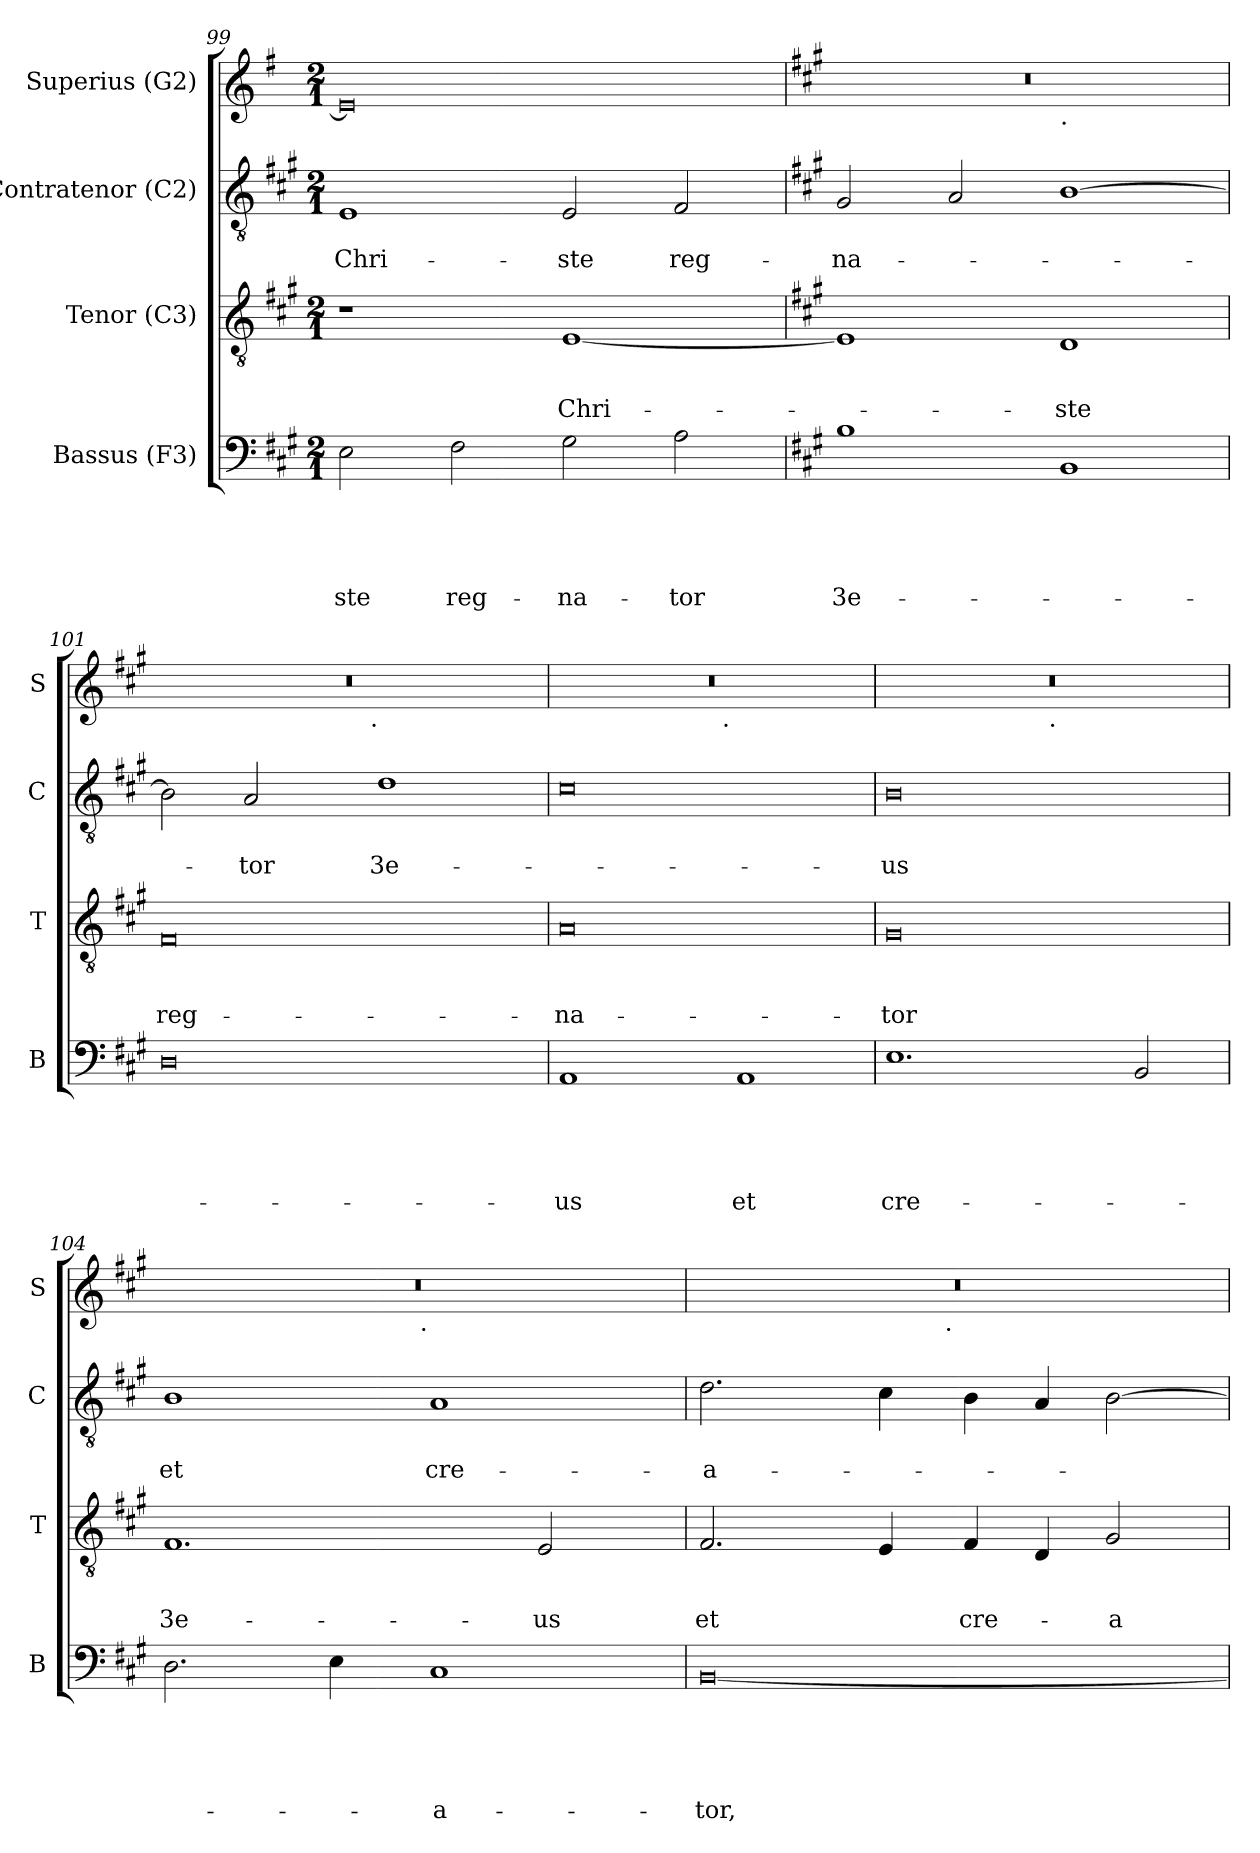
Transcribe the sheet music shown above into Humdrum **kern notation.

**kern	**text	**text	**text	**text	**text	**kern	**text	**text	**text	**kern	**text	**text	**kern	**text
*part4	*part4	*part4	*part4	*part4	*part4	*part3	*part3	*part3	*part3	*part2	*part2	*part2	*part1	*part1
*staff4	*staff4	*staff4	*staff4	*staff4	*staff4	*staff3	*staff3	*staff3	*staff3	*staff2	*staff2	*staff2	*staff1	*staff1
*I"Bassus (F3)	*	*	*	*	*	*I"Tenor (C3)	*	*	*	*I"Contratenor (C2)	*	*	*I"Superius (G2)	*
*I'B	*	*	*	*	*	*I'T	*	*	*	*I'C	*	*	*I'S	*
*clefF4	*	*	*	*	*	*clefGv2	*	*	*	*clefGv2	*	*	*clefG2	*
*k[f#c#g#]	*	*	*	*	*	*k[f#c#g#]	*	*	*	*k[f#c#g#]	*	*	*k[f#]	*
*A:	*	*	*	*	*	*A:	*	*	*	*A:	*	*	*G:	*
*M2/1	*	*	*	*	*	*M2/1	*	*	*	*M2/1	*	*	*M2/1	*
=99	=99	=99	=99	=99	=99	=99	=99	=99	=99	=99	=99	=99	=99	=99
!	!	!	!	!	!LO:LY:b	!	!	!	!	!	!	!LO:LY:b	!	!
2E\	.	.	.	.	-ste	1r	.	.	.	1E	.	Chri-	0e]	.
!	!	!	!	!	!LO:LY:b	!	!	!	!	!	!	!	!	!
2F#\	.	.	.	.	reg-	.	.	.	.	.	.	.	.	.
!	!	!	!	!	!LO:LY:b	!	!	!	!LO:LY:b	!	!	!LO:LY:b	!	!
2G#\	.	.	.	.	-na-	[<1E	.	.	Chri-	2E/	.	-ste	.	.
!	!	!	!	!	!LO:LY:b	!	!	!	!	!	!	!LO:LY:b	!	!
2A\	.	.	.	.	-tor	.	.	.	.	2F#/	.	reg-	.	.
!!LO:LB:g=z
=100	=100	=100	=100	=100	=100	=100	=100	=100	=100	=100	=100	=100	=100	=100
*	*	*	*	*	*	*	*	*	*	*	*	*	*k[f#c#g#]	*
*	*	*	*	*	*	*	*	*	*	*	*	*	*A:	*
!	!	!	!	!	!LO:LY:b	!	!	!	!	!	!	!LO:LY:b	!	!
*	*	*	*	*	*	*	*	*	*	*	*	*	*^	*
1B	.	.	.	.	3e-	1E]	.	.	.	2G#/	.	-na-	0r	1ryy	.
.	.	.	.	.	.	.	.	.	.	2A/	.	.	.	.	.
!	!	!	!	!	!	!	!	!	!	!	!	!	!	!LO:TX:b:t=.	!
!	!	!	!	!	!	!	!	!	!LO:LY:b	!	!	!	!	!	!
1BB	.	.	.	.	.	1D	.	.	-ste	[>1B	.	.	.	1ryy	.
=101	=101	=101	=101	=101	=101	=101	=101	=101	=101	=101	=101	=101	=101	=101	=101
!	!	!	!	!	!	!	!	!	!LO:LY:b	!	!	!	!	!	!
0D	.	.	.	.	.	0F#	.	.	reg-	2B\]	.	.	0r	3%2ryy	.
!	!	!	!	!	!	!	!	!	!	!	!	!LO:LY:b	!	!	!
.	.	.	.	.	.	.	.	.	.	2A/	.	-tor	.	.	.
.	.	.	.	.	.	.	.	.	.	.	.	.	.	6ryy	.
.	.	.	.	.	.	.	.	.	.	.	.	.	.	12...ryy	.
!	!	!	!	!	!	!	!	!	!	!	!	!	!	!LO:TX:b:t=.	!
.	.	.	.	.	.	.	.	.	.	.	.	.	.	3%2ryy	.
!	!	!	!	!	!	!	!	!	!	!	!	!LO:LY:b	!	!	!
.	.	.	.	.	.	.	.	.	.	1d	.	3e-	.	.	.
.	.	.	.	.	.	.	.	.	.	.	.	.	.	3ryy	.
.	.	.	.	.	.	.	.	.	.	.	.	.	.	96ryy	.
=102	=102	=102	=102	=102	=102	=102	=102	=102	=102	=102	=102	=102	=102	=102	=102
!	!	!	!	!	!LO:LY:b	!	!	!	!LO:LY:b:rj	!	!	!	!	!	!
1AA	.	.	.	.	-us	0A	.	.	-na-	0c#	.	.	0r	2ryy	.
.	.	.	.	.	.	.	.	.	.	.	.	.	.	4...ryy	.
!	!	!	!	!	!	!	!	!	!	!	!	!	!	!LO:TX:b:t=.	!
.	.	.	.	.	.	.	.	.	.	.	.	.	.	1ryy	.
!	!	!	!	!	!LO:LY:b	!	!	!	!	!	!	!	!	!	!
1AA	.	.	.	.	et	.	.	.	.	.	.	.	.	.	.
.	.	.	.	.	.	.	.	.	.	.	.	.	.	32ryy	.
=103	=103	=103	=103	=103	=103	=103	=103	=103	=103	=103	=103	=103	=103	=103	=103
!	!	!	!	!	!LO:LY:b	!	!	!	!LO:LY:b:rj	!	!	!LO:LY:b:rj	!	!	!
1.E	.	.	.	.	cre-	0G#	.	.	-tor	0B	.	-us	0r	2ryy	.
.	.	.	.	.	.	.	.	.	.	.	.	.	.	4...ryy	.
!	!	!	!	!	!	!	!	!	!	!	!	!	!	!LO:TX:b:t=.	!
.	.	.	.	.	.	.	.	.	.	.	.	.	.	1ryy	.
2BB/	.	.	.	.	.	.	.	.	.	.	.	.	.	.	.
.	.	.	.	.	.	.	.	.	.	.	.	.	.	32ryy	.
=104	=104	=104	=104	=104	=104	=104	=104	=104	=104	=104	=104	=104	=104	=104	=104
!	!	!	!	!	!	!	!	!	!LO:LY:b	!	!	!LO:LY:b	!	!	!
2.D\	.	.	.	.	.	1.F#	.	.	3e-	1B	.	et	0r	3%2ryy	.
.	.	.	.	.	.	.	.	.	.	.	.	.	.	6ryy	.
4E\	.	.	.	.	.	.	.	.	.	.	.	.	.	.	.
.	.	.	.	.	.	.	.	.	.	.	.	.	.	12...ryy	.
!	!	!	!	!	!	!	!	!	!	!	!	!	!	!LO:TX:b:t=.	!
.	.	.	.	.	.	.	.	.	.	.	.	.	.	3%2ryy	.
!	!	!	!	!	!LO:LY:b:rj	!	!	!	!	!	!	!LO:LY:b	!	!	!
1C#	.	.	.	.	-a-	.	.	.	.	1A	.	cre-	.	.	.
!	!	!	!	!	!	!	!	!	!LO:LY:b	!	!	!	!	!	!
.	.	.	.	.	.	2E/	.	.	-us	.	.	.	.	.	.
.	.	.	.	.	.	.	.	.	.	.	.	.	.	3ryy	.
.	.	.	.	.	.	.	.	.	.	.	.	.	.	96ryy	.
=105	=105	=105	=105	=105	=105	=105	=105	=105	=105	=105	=105	=105	=105	=105	=105
!	!	!	!	!	!LO:LY:b	!	!	!	!LO:LY:b	!	!	!LO:LY:b	!	!	!
[>0BB	.	.	.	.	-tor,	2.F#/	.	.	et	2.d\	.	-a-	0r	2ryy	.
.	.	.	.	.	.	.	.	.	.	.	.	.	.	4...ryy	.
.	.	.	.	.	.	4E/	.	.	.	4c#\	.	.	.	.	.
!	!	!	!	!	!	!	!	!	!	!	!	!	!	!LO:TX:b:t=.	!
.	.	.	.	.	.	.	.	.	.	.	.	.	.	1ryy	.
!	!	!	!	!	!	!	!	!	!LO:LY:b	!	!	!	!	!	!
.	.	.	.	.	.	4F#/	.	.	cre-	4B\	.	.	.	.	.
.	.	.	.	.	.	4D/	.	.	.	4A/	.	.	.	.	.
!	!	!	!	!	!	!	!	!	!LO:LY:b	!	!	!	!	!	!
.	.	.	.	.	.	2G#/	.	.	-a-	[>2B\	.	.	.	.	.
.	.	.	.	.	.	.	.	.	.	.	.	.	.	32ryy	.
*	*	*	*	*	*	*	*	*	*	*	*	*	*v	*v	*
=	=	=	=	=	=	=	=	=	=	=	=	=	=	=
*-	*-	*-	*-	*-	*-	*-	*-	*-	*-	*-	*-	*-	*-	*-
